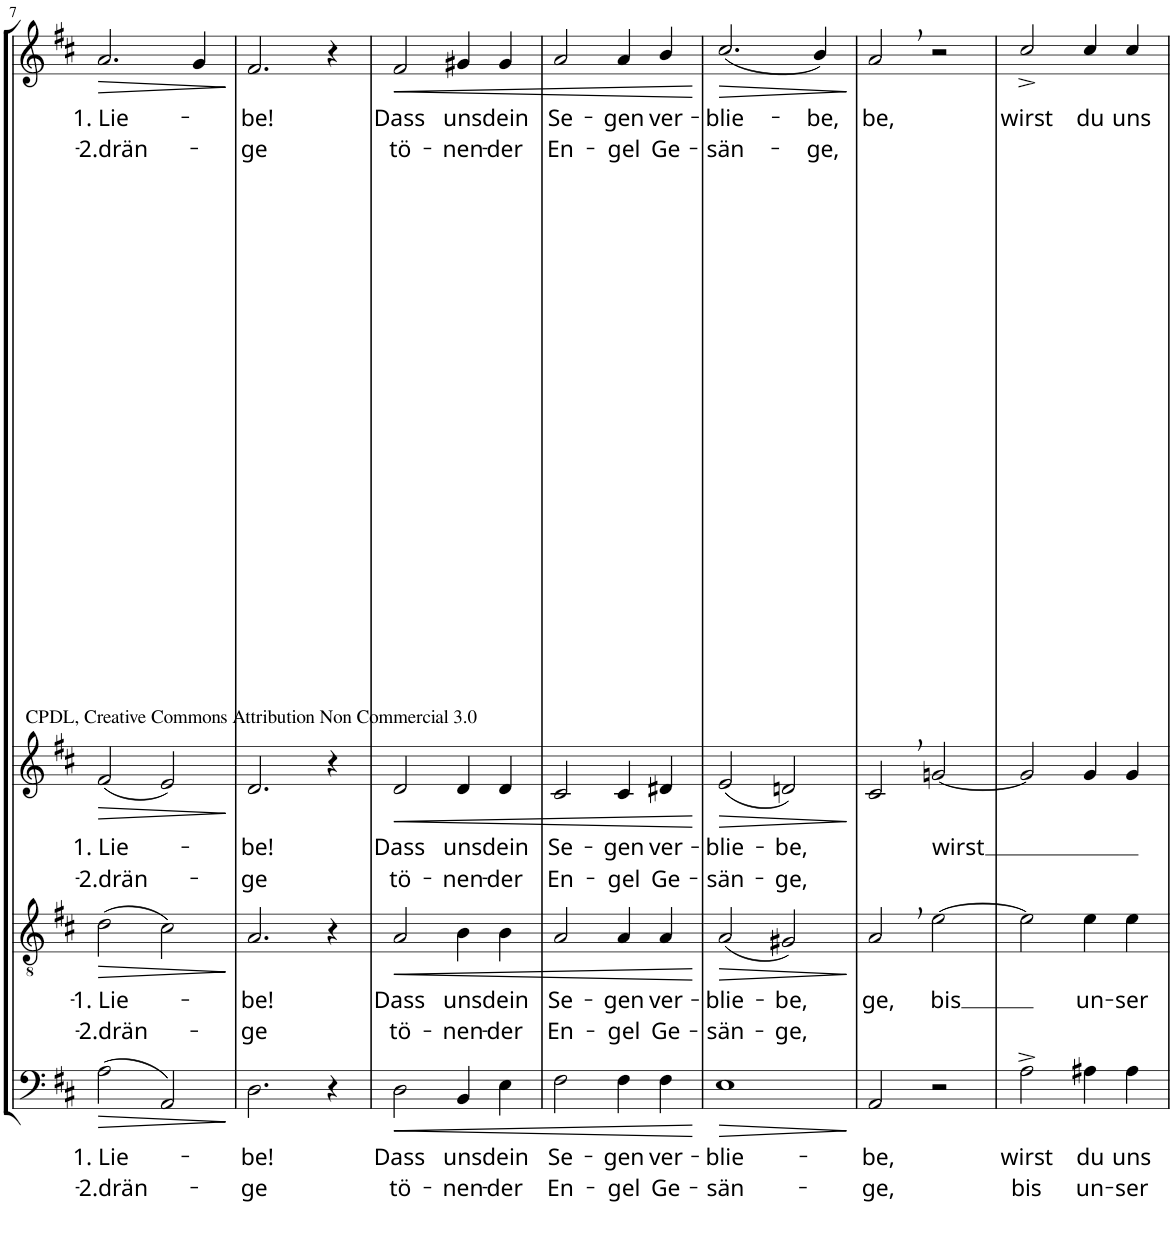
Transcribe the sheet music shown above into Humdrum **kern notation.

**kern	**text	**text	**dynam	**kern	**text	**text	**dynam	**kern	**text	**text	**dynam	**kern	**text	**text	**dynam
*part4	*part4	*part4	*part4	*part3	*part3	*part3	*part3	*part2	*part2	*part2	*part2	*part1	*part1	*part1	*part1
*staff4	*staff4	*staff4	*staff4	*staff3	*staff3	*staff3	*staff3	*staff2	*staff2	*staff2	*staff2	*staff1	*staff1	*staff1	*staff1
*I"B	*	*	*	*I"T	*	*	*	*I"Alt	*	*	*	*I"S	*	*	*
!!LO:PB:g=z
*clefF4	*	*	*	*clefGv2	*	*	*	*clefG2	*	*	*	*clefG2	*	*	*
*k[f#c#]	*	*	*	*k[f#c#]	*	*	*	*k[f#c#]	*	*	*	*k[f#c#]	*	*	*
*M4/4	*	*	*	*M4/4	*	*	*	*M4/4	*	*	*	*M4/4	*	*	*
*met(c)	*	*	*	*met(c)	*	*	*	*met(c)	*	*	*	*met(c)	*	*	*
=7	=7	=7	=7	=7	=7	=7	=7	=7	=7	=7	=7	=7	=7	=7	=7
!	!	!	!	!	!	!	!	!	!	!	!	!LO:TX:b:t=CPDL, Creative Commons Attribution Non Commercial 3.0	!	!	!
!	!LO:LY:b	!LO:LY:b	!LO:HP:b	!	!LO:LY:b	!LO:LY:b	!LO:HP:b	!	!LO:LY:b	!LO:LY:b	!LO:HP:b	!	!LO:LY:b	!LO:LY:b	!LO:HP:b
(2A\	1. Lie-	-2.drän-	>	(2d\	1. Lie-	-2.drän-	>	(2f#/	1. Lie-	-2.drän-	>	2.a/	1. Lie-	-2.drän-	>
2AA/)	.	.	.	2c#\)	.	.	.	2e/)	.	.	.	.	.	.	.
.	.	.	.	.	.	.	.	.	.	.	.	4g/	.	.	.
.	.	.	]	.	.	.	]	.	.	.	]	.	.	.	]
=8	=8	=8	=8	=8	=8	=8	=8	=8	=8	=8	=8	=8	=8	=8	=8
!	!LO:LY:b	!LO:LY:b	!	!	!LO:LY:b	!LO:LY:b	!	!	!LO:LY:b	!LO:LY:b	!	!	!LO:LY:b	!LO:LY:b	!
2.D\	be!	-ge	.	2.A/	be!	-ge	.	2.d/	be!	-ge	.	2.f#/	be!	-ge	.
4r	.	.	.	4r	.	.	.	4r	.	.	.	4r	.	.	.
=9	=9	=9	=9	=9	=9	=9	=9	=9	=9	=9	=9	=9	=9	=9	=9
!	!LO:LY:b	!LO:LY:b	!LO:HP:b	!	!LO:LY:b	!LO:LY:b	!LO:HP:b	!	!LO:LY:b	!LO:LY:b	!LO:HP:b	!	!LO:LY:b	!LO:LY:b	!LO:HP:b
2D\	Dass	tö-	<	2A/	Dass	tö-	<	2d/	Dass	tö-	<	2f#/	Dass	tö-	<
!	!LO:LY:b	!LO:LY:b	!	!	!LO:LY:b	!LO:LY:b	!	!	!LO:LY:b	!LO:LY:b	!	!	!LO:LY:b	!LO:LY:b	!
4BB/	uns	-nen-	.	4B\	uns	-nen-	.	4d/	uns	-nen-	.	4g#X/	uns	-nen-	.
!	!LO:LY:b	!LO:LY:b	!	!	!LO:LY:b	!LO:LY:b	!	!	!LO:LY:b	!LO:LY:b	!	!	!LO:LY:b	!LO:LY:b	!
4E\	dein	-der	.	4B\	dein	-der	.	4d/	dein	-der	.	4g#/	dein	-der	.
=10	=10	=10	=10	=10	=10	=10	=10	=10	=10	=10	=10	=10	=10	=10	=10
!	!LO:LY:b	!LO:LY:b	!	!	!LO:LY:b	!LO:LY:b	!	!	!LO:LY:b	!LO:LY:b	!	!	!LO:LY:b	!LO:LY:b	!
2F#\	Se-	En-	.	2A/	Se-	En-	.	2c#/	Se-	En-	.	2a/	Se-	En-	.
!	!LO:LY:b	!LO:LY:b	!	!	!LO:LY:b	!LO:LY:b	!	!	!LO:LY:b	!LO:LY:b	!	!	!LO:LY:b	!LO:LY:b	!
4F#\	gen	-gel	.	4A/	gen	-gel	.	4c#/	gen	-gel	.	4a/	gen	-gel	.
!	!LO:LY:b	!LO:LY:b	!	!	!LO:LY:b	!LO:LY:b	!	!	!LO:LY:b	!LO:LY:b	!	!	!LO:LY:b	!LO:LY:b	!
4F#\	ver-	Ge-	.	4A/	ver-	Ge-	.	4d#X/	ver-	Ge-	.	4b/	ver-	Ge-	.
.	.	.	[	.	.	.	[	.	.	.	[	.	.	.	[
=11	=11	=11	=11	=11	=11	=11	=11	=11	=11	=11	=11	=11	=11	=11	=11
!	!LO:LY:b	!LO:LY:b	!LO:HP:b	!	!LO:LY:b	!LO:LY:b	!LO:HP:b	!	!LO:LY:b	!LO:LY:b	!LO:HP:b	!	!LO:LY:b	!LO:LY:b	!LO:HP:b
1E	blie-	-sän-	>	(2A/	blie-	-sän-	>	(2e/	blie-	-sän-	>	(2.cc#/	blie-	-sän-	>
!	!	!	!	!	!LO:LY:b	!LO:LY:b	!	!	!LO:LY:b	!LO:LY:b	!	!	!	!	!
.	.	.	.	2G#X/)	-be,	-ge,	.	2dn/)	-be,	-ge,	.	.	.	.	.
!	!	!	!	!	!	!	!	!	!	!	!	!	!LO:LY:b	!LO:LY:b	!
.	.	.	.	.	.	.	.	.	.	.	.	4b/)	-be,	-ge,	.
.	.	.	]	.	.	.	]	.	.	.	]	.	.	.	]
=12	=12	=12	=12	=12	=12	=12	=12	=12	=12	=12	=12	=12	=12	=12	=12
!	!LO:LY:b	!LO:LY:b	!	!	!LO:LY:b	!	!	!	!	!	!	!	!LO:LY:b	!	!
2AA/	-be,	-ge,	.	2A,/	-ge,	.	.	2c#,/	.	.	.	2a,/	-be,	.	.
!	!	!	!	!	!LO:LY:b	!	!	!	!LO:LY:b	!	!	!	!	!	!
2r	.	.	.	[2e\	bis	.	.	[2gn/	wirst	.	.	2r	.	.	.
=13	=13	=13	=13	=13	=13	=13	=13	=13	=13	=13	=13	=13	=13	=13	=13
!	!LO:LY:b	!LO:LY:b	!	!	!	!	!	!	!	!	!	!	!LO:LY:b	!	!
2A^\	wirst	bis	.	2e\]	.	.	.	2g/]	.	.	.	2cc#^/	wirst	.	.
!	!LO:LY:b	!LO:LY:b	!	!	!LO:LY:b	!	!	!	!	!	!	!	!LO:LY:b	!	!
4A#X\	du	un-	.	4e\	un-	.	.	4g/	.	.	.	4cc#/	du	.	.
!	!LO:LY:b	!LO:LY:b	!	!	!LO:LY:b	!	!	!	!	!	!	!	!LO:LY:b	!	!
4A#\	uns	-ser	.	4e\	-ser	.	.	4g/	.	.	.	4cc#/	uns	.	.
=	=	=	=	=	=	=	=	=	=	=	=	=	=	=	=
*-	*-	*-	*-	*-	*-	*-	*-	*-	*-	*-	*-	*-	*-	*-	*-
